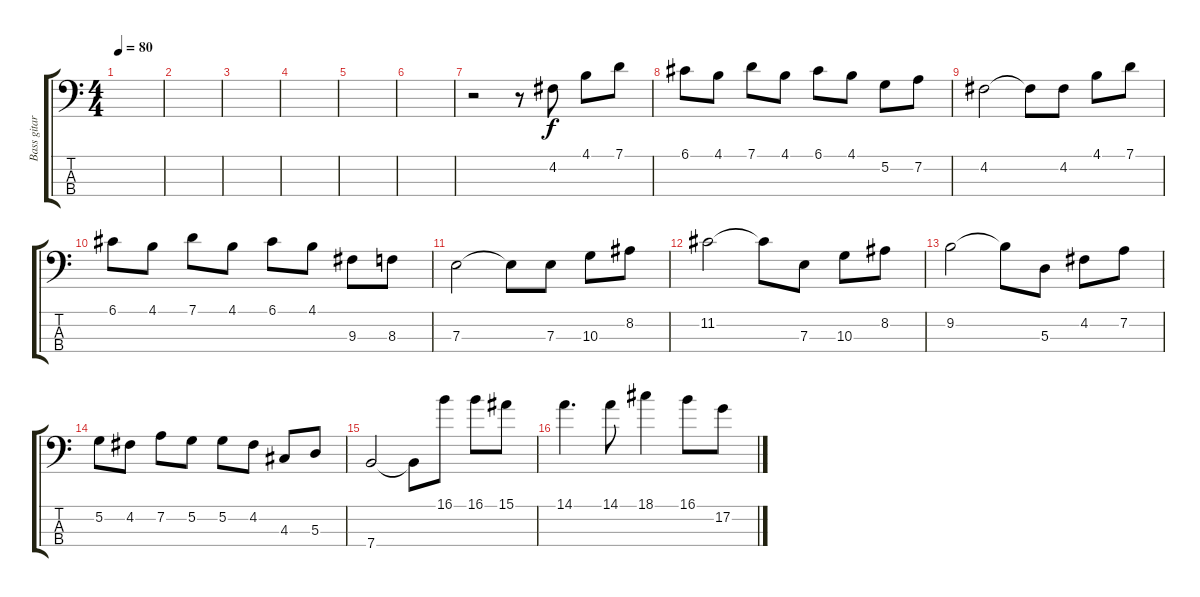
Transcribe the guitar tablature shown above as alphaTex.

\track ("Bass gitara" "Bass gitar") {instrument electricbassfinger}
\staff {score tabs}
\tuning (G2 D2 A1 E1) {hide}
\ts (4 4)
\tempo 80
\clef f4
\ks aminor
|
|
|
|
|
|
r.2 r.8 4.2.8{volume 16} 4.1.8 7.1.8 |
6.1.8 4.1.8 7.1.8 4.1.8 6.1.8 4.1.8 5.2.8 7.2.8 |
4.2.2 4.2{t}.8 4.2.8 4.1.8 7.1.8 |
6.1.8 4.1.8 7.1.8 4.1.8 6.1.8 4.1.8 9.3.8 8.3.8 |
7.3.2 7.3{t}.8 7.3.8 10.3.8 8.2.8 |
11.2.2 11.2{t}.8 7.3.8 10.3.8 8.2.8 |
9.2.2 9.2{t}.8 5.3.8 4.2.8 7.2.8 |
5.2.8 4.2.8 7.2.8 5.2.8 5.2.8 4.2.8 4.3.8 5.3.8 |
7.4.2 7.4{t}.8 16.1.8 16.1.8 15.1.8 |
14.1.4{d} 14.1.8 18.1.4 16.1.8 17.2.8
